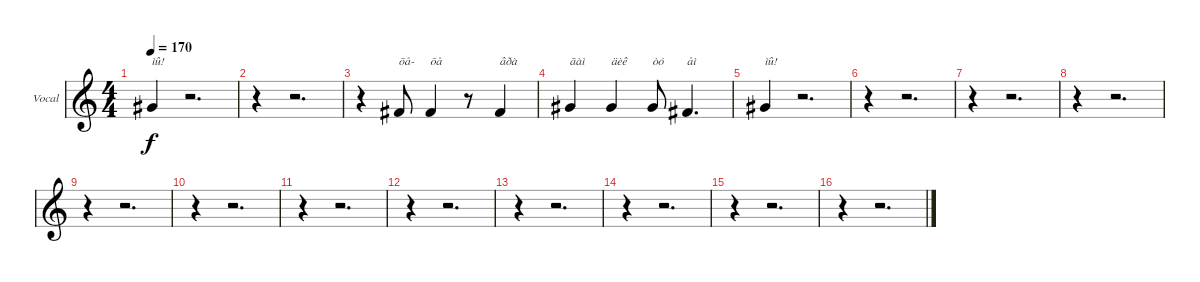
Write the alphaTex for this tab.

\bracketExtendMode groupsimilarinstruments
\firstSystemTrackNameOrientation horizontal
\otherSystemsTrackNameOrientation horizontal
\track ("Вокал" "Vocal") {instrument altosax}
\staff {score}
\tuning (Eb4 Bb3 Gb3 Db3 Ab2 Eb2)
\displaytranspose 12
\ts (4 4)
\tempo 170
\clef g2
\ks c
2.3.4{txt "ìû!" dy f} r.2{d} |
r.4 r.2{d} |
r.4 0.3.8{txt "õå-"} 0.3.4{txt "õå"} r.8 0.3.4{txt "âðà"} |
2.3.4{txt "ãàì"} 2.3.4{txt "äèê"} 2.3.8{txt "òó"} 0.3.4{d txt "åì"} |
2.3.4{txt "ìû!"} r.2{d} |
r.4 r.2{d} |
r.4 r.2{d} |
r.4 r.2{d} |
r.4 r.2{d} |
r.4 r.2{d} |
r.4 r.2{d} |
r.4 r.2{d} |
r.4 r.2{d} |
r.4 r.2{d} |
r.4 r.2{d} |
r.4 r.2{d}
